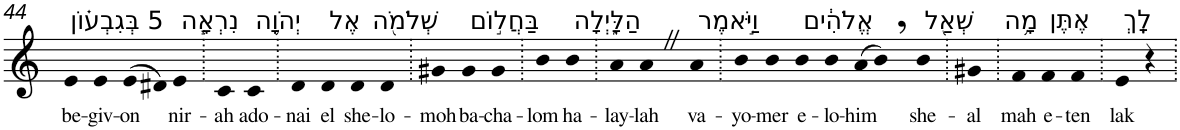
**kern	**text
*part1	*part1
*staff1	*staff1
*I"Piano	*
*I'Pno	*
!!LO:PB:g=z
*clefG2	*
*k[]	*
=44	=44
!LO:TX:a:t=5 בְּגִבְע֗וֹן	!
!	!LO:LY:b
4e	be-
!	!LO:LY:b
4e	-giv-
!	!LO:LY:b
(>8e	-on
8d#X)	.
!LO:TX:a:t=נִרְאָ֧ה	!
!	!LO:LY:b
4e	nir-
=45.	=45.
!	!LO:LY:b
4c	-ah
!LO:TX:a:t=יְהֹוָ֛ה	!
!	!LO:LY:b
4c	ado-
=46.	=46.
!	!LO:LY:b
4d	-nai
!LO:TX:a:t=אֶל	!
!	!LO:LY:b
4d	el
!LO:TX:a:t=שְׁלֹמֹ֖ה	!
!	!LO:LY:b
4d	she-
!	!LO:LY:b
4d	-lo-
=47.	=47.
!	!LO:LY:b
4g#X	-moh
!LO:TX:a:t=בַּחֲל֣וֹם	!
!	!LO:LY:b
4g#	ba-
!	!LO:LY:b
4g#	-cha-
=48.	=48.
!	!LO:LY:b
4b	-lom
!LO:TX:a:t=הַלָּ֑יְלָה	!
!	!LO:LY:b
4b	ha-
=49.	=49.
!	!LO:LY:b
4a	-lay-
!	!LO:LY:b
4aZ	-lah
!LO:TX:a:t=וַיֹּ֣אמֶר	!
!	!LO:LY:b
4a	va-
=50.	=50.
!	!LO:LY:b
4b	-yo-
!	!LO:LY:b
4b	-mer
!LO:TX:a:t=אֱלֹהִ֔ים	!
!	!LO:LY:b
4b	e-
!	!LO:LY:b
4b	-lo-
!	!LO:LY:b
(>8a	-him
8b,)	.
!LO:TX:a:t=שְׁאַ֖ל	!
!	!LO:LY:b
4b	she-
=51.	=51.
!	!LO:LY:b
4g#X	-al
=52.	=52.
!LO:TX:a:t=מָ֥ה	!
!	!LO:LY:b
4f	mah
!LO:TX:a:t=אֶתֶּן	!
!	!LO:LY:b
4f	e-
!	!LO:LY:b
4f	-ten
=53.	=53.
!LO:TX:a:t=לָֽךְ	!
!	!LO:LY:b
4e	lak
4r	.
=.	=.
*-	*-
